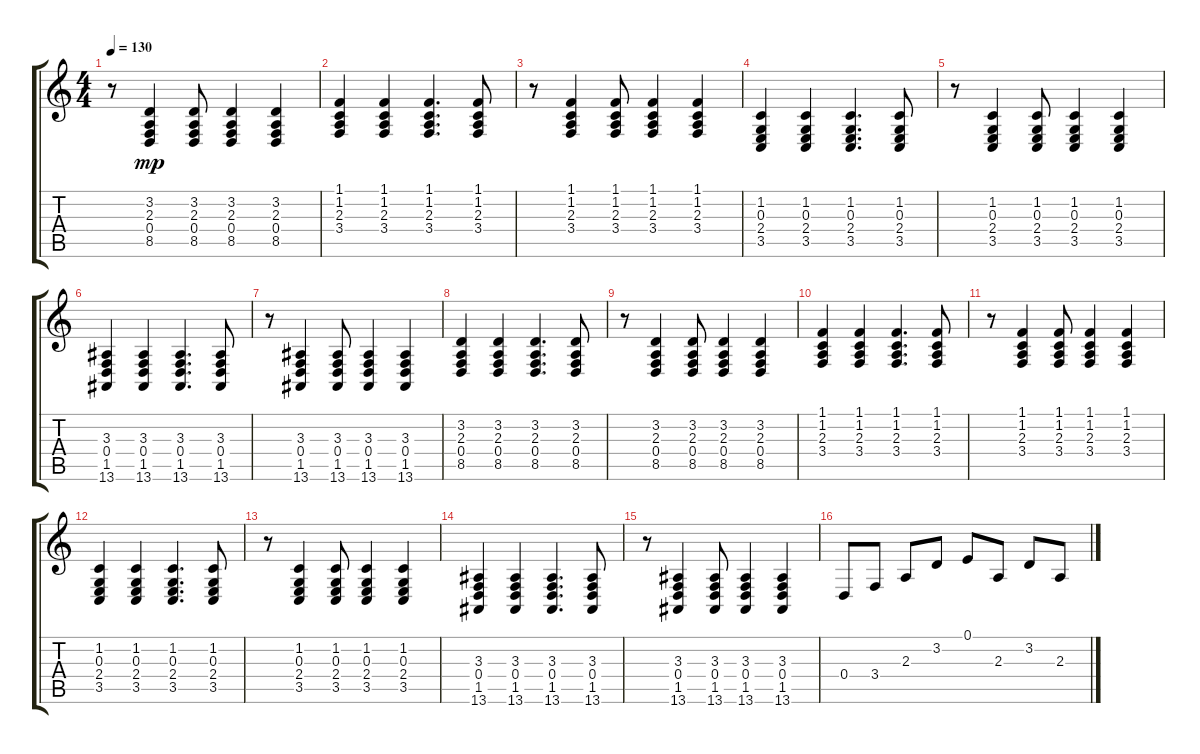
\track "" {instrument acousticgrandpiano}
\staff {score tabs}
\tuning (E4 B3 G3 D3 A2 E2) {hide}
\ts (4 4)
\tempo 130
\clef g2
\ks c
r.8{dy mp} (3.2 2.3 0.4 8.5).4 (3.2 2.3 0.4 8.5).8 (3.2 2.3 0.4 8.5).4 (3.2 2.3 0.4 8.5).4 |
(1.1 1.2 2.3 3.4).4 (1.1 1.2 2.3 3.4).4 (1.1 1.2 2.3 3.4).4{d} (1.1 1.2 2.3 3.4).8 |
r.8 (1.1 1.2 2.3 3.4).4 (1.1 1.2 2.3 3.4).8 (1.1 1.2 2.3 3.4).4 (1.1 1.2 2.3 3.4).4 |
(1.2 0.3 2.4 3.5).4 (1.2 0.3 2.4 3.5).4 (1.2 0.3 2.4 3.5).4{d} (1.2 0.3 2.4 3.5).8 |
r.8 (1.2 0.3 2.4 3.5).4 (1.2 0.3 2.4 3.5).8 (1.2 0.3 2.4 3.5).4 (1.2 0.3 2.4 3.5).4 |
(3.3 0.4 1.5 13.6).4 (3.3 0.4 1.5 13.6).4 (3.3 0.4 1.5 13.6).4{d} (3.3 0.4 1.5 13.6).8 |
r.8 (3.3 0.4 1.5 13.6).4 (3.3 0.4 1.5 13.6).8 (3.3 0.4 1.5 13.6).4 (3.3 0.4 1.5 13.6).4 |
(3.2 2.3 0.4 8.5).4 (3.2 2.3 0.4 8.5).4 (3.2 2.3 0.4 8.5).4{d} (3.2 2.3 0.4 8.5).8 |
r.8 (3.2 2.3 0.4 8.5).4 (3.2 2.3 0.4 8.5).8 (3.2 2.3 0.4 8.5).4 (3.2 2.3 0.4 8.5).4 |
(1.1 1.2 2.3 3.4).4 (1.1 1.2 2.3 3.4).4 (1.1 1.2 2.3 3.4).4{d} (1.1 1.2 2.3 3.4).8 |
r.8 (1.1 1.2 2.3 3.4).4 (1.1 1.2 2.3 3.4).8 (1.1 1.2 2.3 3.4).4 (1.1 1.2 2.3 3.4).4 |
(1.2 0.3 2.4 3.5).4 (1.2 0.3 2.4 3.5).4 (1.2 0.3 2.4 3.5).4{d} (1.2 0.3 2.4 3.5).8 |
r.8 (1.2 0.3 2.4 3.5).4 (1.2 0.3 2.4 3.5).8 (1.2 0.3 2.4 3.5).4 (1.2 0.3 2.4 3.5).4 |
(3.3 0.4 1.5 13.6).4 (3.3 0.4 1.5 13.6).4 (3.3 0.4 1.5 13.6).4{d} (3.3 0.4 1.5 13.6).8 |
r.8 (3.3 0.4 1.5 13.6).4 (3.3 0.4 1.5 13.6).8 (3.3 0.4 1.5 13.6).4 (3.3 0.4 1.5 13.6).4 |
0.4.8 3.4.8 2.3.8 3.2.8 0.1.8 2.3.8 3.2.8 2.3.8
